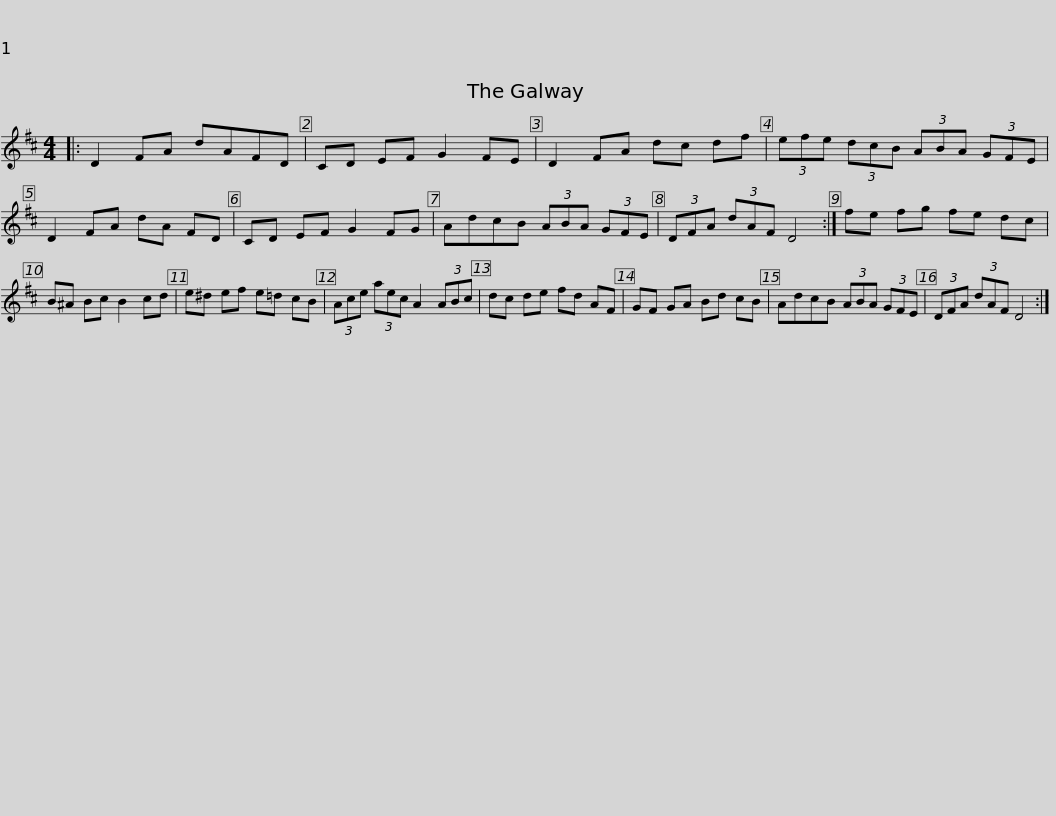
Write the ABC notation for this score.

X:1
L:1/8
M:4/4
I:linebreak $
K:D
V:1 treble
V:1
|: D2 FA dAFD | CD EF G2 FE | D2 FA dc df | (3efe (3dcB (3ABA (3GFE | D2 FA dA FD |$ %5
 CD EF G2 FG | AdcB (3ABA (3GFE | (3DFA (3dAF D4 :| fe fg fe dc | B^A Bc B2 cd |$ %10
 e^d ef e=d cB | (3Ace (3aec A2 (3ABc | dc de fd AF | GF GA Bd cB | AdcB (3ABA (3GFE |$ %15
 (3DFA (3dAF D4 :| %16
